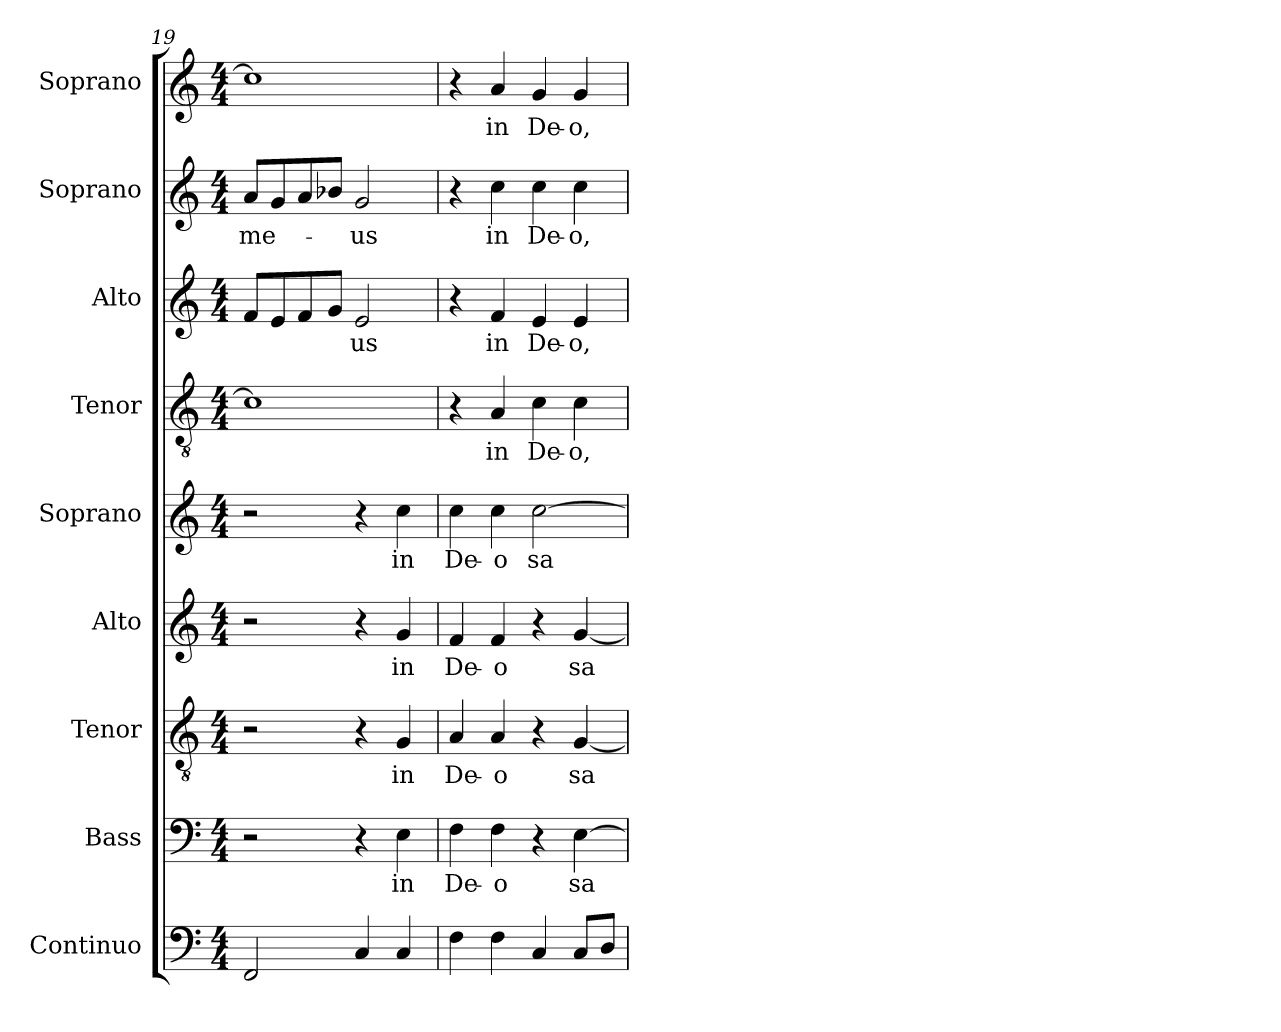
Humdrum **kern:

**kern	**kern	**text	**kern	**text	**kern	**text	**kern	**text	**kern	**text	**kern	**text	**kern	**text	**kern	**text
*part9	*part8	*part8	*part7	*part7	*part6	*part6	*part5	*part5	*part4	*part4	*part3	*part3	*part2	*part2	*part1	*part1
*staff9	*staff8	*staff8	*staff7	*staff7	*staff6	*staff6	*staff5	*staff5	*staff4	*staff4	*staff3	*staff3	*staff2	*staff2	*staff1	*staff1
*I"Continuo	*I"Bass	*	*I"Tenor	*	*I"Alto	*	*I"Soprano	*	*I"Tenor	*	*I"Alto	*	*I"Soprano	*	*I"Soprano	*
*I'Cont.	*I'B.	*	*I'T.	*	*I'A.	*	*I'S.	*	*I'T.	*	*I'A.	*	*I'S.	*	*I'S.	*
*clefF4	*clefF4	*	*clefGv2	*	*clefG2	*	*clefG2	*	*clefGv2	*	*clefG2	*	*clefG2	*	*clefG2	*
*	*	*	*ITrd7c12	*	*	*	*	*	*ITrd7c12	*	*	*	*	*	*	*
*k[]	*k[]	*	*k[]	*	*k[]	*	*k[]	*	*k[]	*	*k[]	*	*k[]	*	*k[]	*
*C:	*C:	*	*C:	*	*C:	*	*C:	*	*C:	*	*C:	*	*C:	*	*C:	*
*M4/4	*M4/4	*	*M4/4	*	*M4/4	*	*M4/4	*	*M4/4	*	*M4/4	*	*M4/4	*	*M4/4	*
=19	=19	=19	=19	=19	=19	=19	=19	=19	=19	=19	=19	=19	=19	=19	=19	=19
!	!	!	!	!	!	!	!	!	!	!	!	!	!	!LO:LY:b:color=#000000	!	!
2FFi/	2r	.	2r	.	2r	.	2r	.	1Ci]	.	8fi/L	.	8ai/L	me-	1cci]	.
.	.	.	.	.	.	.	.	.	.	.	8ei/	.	8gi/	.	.	.
.	.	.	.	.	.	.	.	.	.	.	8fi/	.	8ai/	.	.	.
.	.	.	.	.	.	.	.	.	.	.	8gi/J	.	8b-Xi/J	.	.	.
!	!	!	!	!	!	!	!	!	!	!	!	!LO:LY:b:color=#000000	!	!	!	!
!	!	!	!	!	!	!	!	!	!	!	!	!	!	!LO:LY:b:color=#000000	!	!
4Ci/	4r	.	4r	.	4r	.	4r	.	.	.	2ei/	-us	2gi/	-us	.	.
!	!	!LO:LY:b:color=#000000	!	!	!	!	!	!	!	!	!	!	!	!	!	!
!	!	!	!	!LO:LY:b:color=#000000	!	!	!	!	!	!	!	!	!	!	!	!
!	!	!	!	!	!	!LO:LY:b:color=#000000	!	!	!	!	!	!	!	!	!	!
!	!	!	!	!	!	!	!	!LO:LY:b:color=#000000	!	!	!	!	!	!	!	!
4Ci/	4Ei\	in	4GGi/	in	4gi/	in	4cci\	in	.	.	.	.	.	.	.	.
!!LO:PB:g=z
=20	=20	=20	=20	=20	=20	=20	=20	=20	=20	=20	=20	=20	=20	=20	=20	=20
!	!	!LO:LY:b:color=#000000	!	!	!	!	!	!	!	!	!	!	!	!	!	!
!	!	!	!	!LO:LY:b:color=#000000	!	!	!	!	!	!	!	!	!	!	!	!
!	!	!	!	!	!	!LO:LY:b:color=#000000	!	!	!	!	!	!	!	!	!	!
!	!	!	!	!	!	!	!	!LO:LY:b:color=#000000	!	!	!	!	!	!	!	!
4Fi\	4Fi\	De-	4AAi/	De-	4fi/	De-	4cci\	De-	4r	.	4r	.	4r	.	4r	.
!	!	!LO:LY:b:color=#000000	!	!	!	!	!	!	!	!	!	!	!	!	!	!
!	!	!	!	!LO:LY:b:color=#000000	!	!	!	!	!	!	!	!	!	!	!	!
!	!	!	!	!	!	!LO:LY:b:color=#000000	!	!	!	!	!	!	!	!	!	!
!	!	!	!	!	!	!	!	!LO:LY:b:color=#000000	!	!	!	!	!	!	!	!
!	!	!	!	!	!	!	!	!	!	!LO:LY:b:color=#000000	!	!	!	!	!	!
!	!	!	!	!	!	!	!	!	!	!	!	!LO:LY:b:color=#000000	!	!	!	!
!	!	!	!	!	!	!	!	!	!	!	!	!	!	!LO:LY:b:color=#000000	!	!
!	!	!	!	!	!	!	!	!	!	!	!	!	!	!	!	!LO:LY:b:color=#000000
4Fi\	4Fi\	-o	4AAi/	-o	4fi/	-o	4cci\	-o	4AAi/	in	4fi/	in	4cci\	in	4ai/	in
!	!	!	!	!	!	!	!	!LO:LY:b:color=#000000	!	!	!	!	!	!	!	!
!	!	!	!	!	!	!	!	!	!	!LO:LY:b:color=#000000	!	!	!	!	!	!
!	!	!	!	!	!	!	!	!	!	!	!	!LO:LY:b:color=#000000	!	!	!	!
!	!	!	!	!	!	!	!	!	!	!	!	!	!	!LO:LY:b:color=#000000	!	!
!	!	!	!	!	!	!	!	!	!	!	!	!	!	!	!	!LO:LY:b:color=#000000
4Ci/	4r	.	4r	.	4r	.	[>2cci\	sa-	4Ci\	De-	4ei/	De-	4cci\	De-	4gi/	De-
!	!	!LO:LY:b:color=#000000	!	!	!	!	!	!	!	!	!	!	!	!	!	!
!	!	!	!	!LO:LY:b:color=#000000	!	!	!	!	!	!	!	!	!	!	!	!
!	!	!	!	!	!	!LO:LY:b:color=#000000	!	!	!	!	!	!	!	!	!	!
!	!	!	!	!	!	!	!	!	!	!LO:LY:b:color=#000000	!	!	!	!	!	!
!	!	!	!	!	!	!	!	!	!	!	!	!LO:LY:b:color=#000000	!	!	!	!
!	!	!	!	!	!	!	!	!	!	!	!	!	!	!LO:LY:b:color=#000000	!	!
!	!	!	!	!	!	!	!	!	!	!	!	!	!	!	!	!LO:LY:b:color=#000000
8Ci/L	[>4Ei\	sa-	[<4GGi/	sa-	[<4gi/	sa-	.	.	4Ci\	-o,	4ei/	-o,	4cci\	-o,	4gi/	-o,
8Di/J	.	.	.	.	.	.	.	.	.	.	.	.	.	.	.	.
=	=	=	=	=	=	=	=	=	=	=	=	=	=	=	=	=
*-	*-	*-	*-	*-	*-	*-	*-	*-	*-	*-	*-	*-	*-	*-	*-	*-
